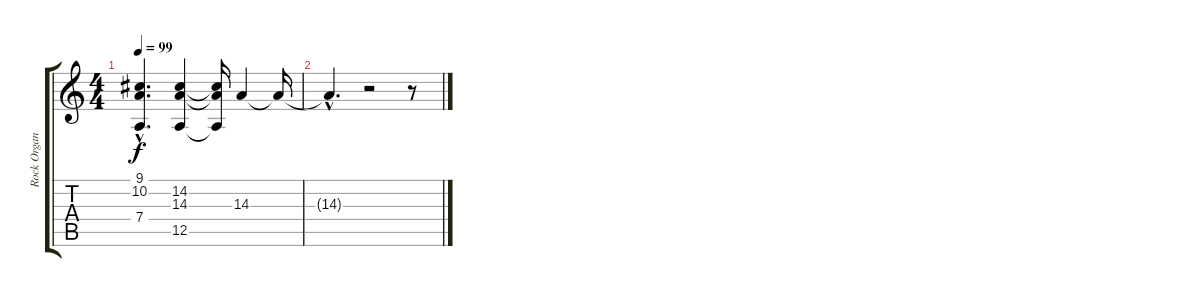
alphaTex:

\track ("Rock Organ" "Rock Organ") {instrument rockorgan}
\staff {score tabs}
\tuning (E4 B3 G3 D3 A2 E2) {hide}
\ts (4 4)
\tempo 99
\clef g2
\ks c
(9.1{hac t} 10.2{hac t} 7.4{hac t}).4{d dy f} (14.2 14.3 12.5).4 (14.2{t} 14.3{t} 12.5{t}).16 14.3.4 14.3{t}.16 |
14.3{hac t}.4{d} r.2 r.8
